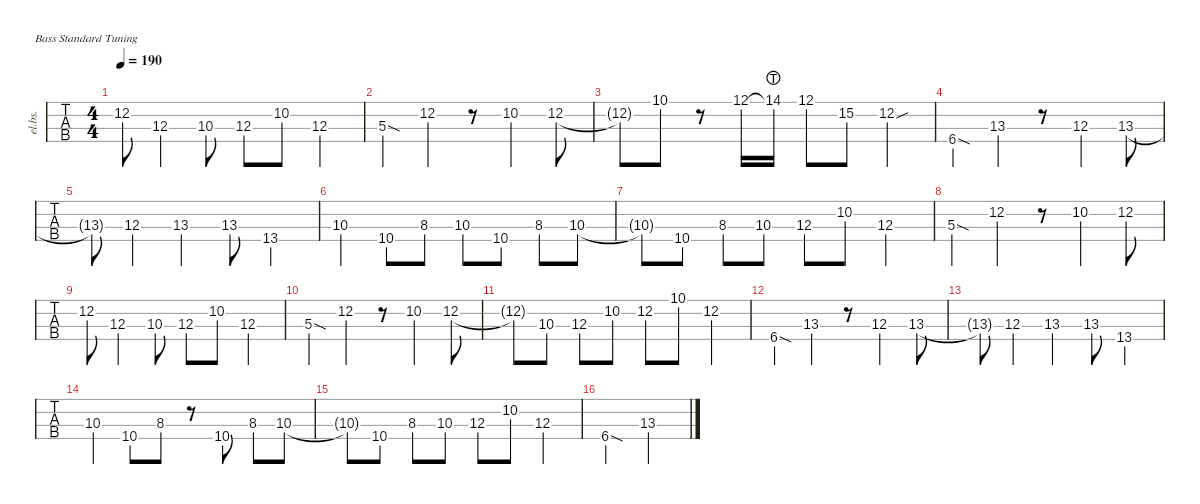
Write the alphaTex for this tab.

\defaultSystemsLayout 4
\hideDynamics
\bracketExtendMode nobrackets
\track ("山田リョウ" "el.bs.") {solo instrument electricbassfinger}
\staff {tabs}
\tuning (G2 D2 A1 E1)
\ts (4 4)
\tempo 190
\clef f4
\ks c
12.2{t}.8{dy mf} 12.3.4 10.3.8 12.3.8 10.2.8 12.3.4 |
5.3{sod}.4 12.2.4 r.8 10.2.4 12.2.8 |
12.2{t}.8 10.1.8 r.8 12.1.16 14.1{lht}.16 12.1.8 15.2.8 12.2{sou}.4 |
6.4{sod acc #}.4 13.3{acc #}.4 r.8 12.3.4 13.3{acc #}.8 |
13.3{t acc #}.8 12.3.4 13.3{acc #}.4 13.3{acc #}.8 13.4.4 |
10.3.4 10.4.8 8.3.8 10.3.8 10.4.8 8.3.8 10.3.8 |
10.3{t}.8 10.4.8 8.3.8 10.3.8 12.3.8 10.2.8 12.3.4 |
5.3{sod}.4 12.2.4 r.8 10.2.4 12.2.8 |
12.2.8 12.3.4 10.3.8 12.3.8 10.2.8 12.3.4 |
5.3{sod}.4 12.2.4 r.8 10.2.4 12.2.8 |
12.2{t}.8 10.3.8 12.3.8 10.2.8 12.2.8 10.1.8 12.2.4 |
6.4{sod acc #}.4 13.3{acc #}.4 r.8 12.3.4 13.3{acc #}.8 |
13.3{t acc #}.8 12.3.4 13.3{acc #}.4 13.3{acc #}.8 13.4.4 |
10.3.4 10.4.8 8.3.8 r.8 10.4.8 8.3.8 10.3.8 |
10.3{t}.8 10.4.8 8.3.8 10.3.8 12.3.8 10.2.8 12.3.4 |
6.4{sod acc #}.2 13.3{acc #}.2
